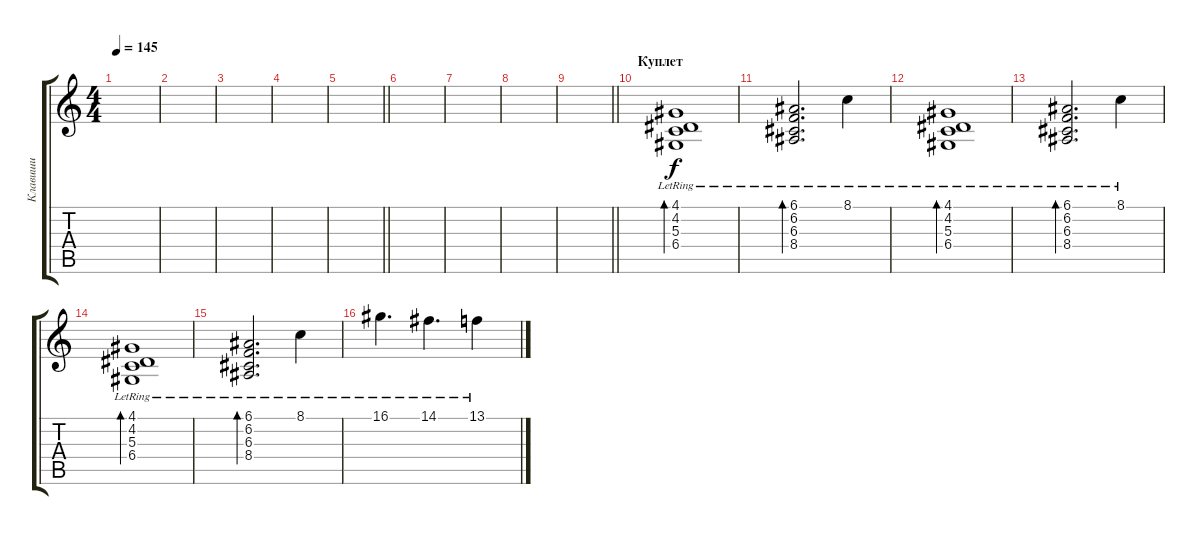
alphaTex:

\track ("Клавиши" "Клавиши") {instrument acousticgrandpiano}
\staff {score tabs}
\tuning (E4 B3 G3 D3 A2 E2) {hide}
\ts (4 4)
\tempo 145
\clef g2
\ks c
|
|
|
|
\barLineRight lightlight
|
\section ("" " ")
|
|
|
\barLineRight lightlight
|
\section ("" "Куплет")
(4.1 4.2{lr} 5.3 6.4{lr}).1{bd 120 instrument acousticgrandpiano} |
(6.1 6.2 6.3{lr} 8.4{lr}).2{d bd 120} 8.1{lr}.4 |
(4.1 4.2{lr} 5.3{lr} 6.4{lr}).1{bd 120} |
(6.1 6.2{lr} 6.3{lr} 8.4{lr}).2{d bd 120} 8.1{lr}.4 |
(4.1 4.2{lr} 5.3{lr} 6.4{lr}).1{bd 120} |
(6.1 6.2{lr} 6.3{lr} 8.4{lr}).2{d bd 120} 8.1{lr}.4 |
16.1{lr}.4{d} 14.1{lr}.4{d} 13.1{lr}.4
